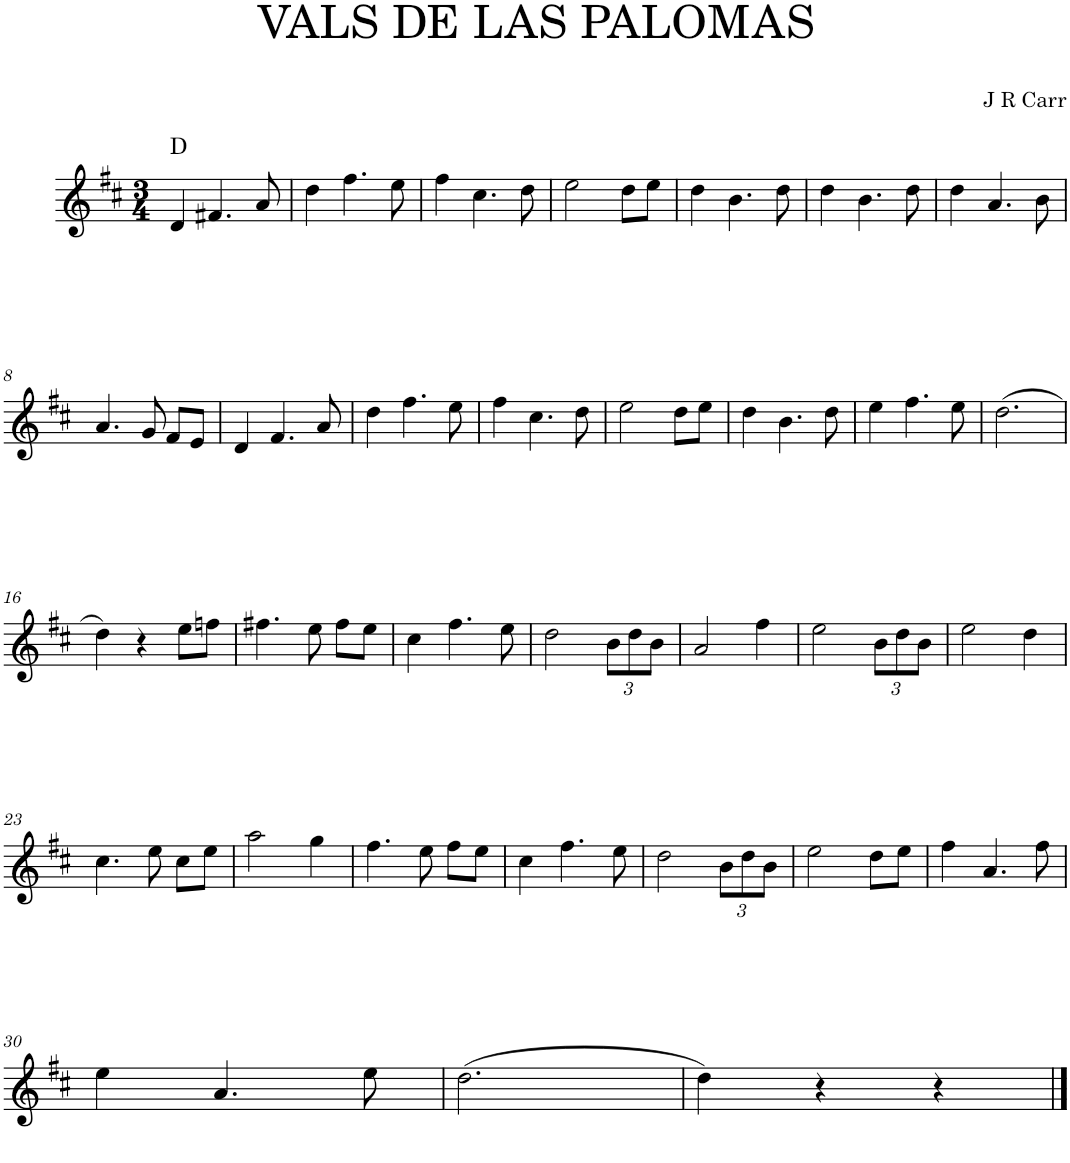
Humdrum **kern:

**kern	**harte
*part1	*part1
*staff1	*
*I"Violin	*
*I'Vln.	*
*clefG2	*
*k[f#c#]	*
*M3/4	*
=1	=1
4d/	D:maj
4.f#X/	.
8a/	.
=2	=2
4dd\	.
4.ff#\	.
8ee\	.
=3	=3
4ff#\	.
4.cc#\	.
8dd\	.
=4	=4
2ee\	.
8dd\L	.
8ee\J	.
=5	=5
4dd\	.
4.b\	.
8dd\	.
=6	=6
4dd\	.
4.b\	.
8dd\	.
=7	=7
4dd\	.
4.a/	.
8b\	.
!!LO:LB:g=z
=8	=8
4.a/	.
8g/	.
8f#/L	.
8e/J	.
=9	=9
4d/	.
4.f#/	.
8a/	.
=10	=10
4dd\	.
4.ff#\	.
8ee\	.
=11	=11
4ff#\	.
4.cc#\	.
8dd\	.
=12	=12
2ee\	.
8dd\L	.
8ee\J	.
=13	=13
4dd\	.
4.b\	.
8dd\	.
=14	=14
4ee\	.
4.ff#\	.
8ee\	.
=15	=15
(2.dd\	.
!!LO:LB:g=z
=16	=16
4dd\)	.
4r	.
8ee\L	.
8ffn\J	.
=17	=17
4.ff#X\	.
8ee\	.
8ff#\L	.
8ee\J	.
=18	=18
4cc#\	.
4.ff#\	.
8ee\	.
=19	=19
2dd\	.
*Xbrackettup	*
12b\L	.
12dd\	.
12b\J	.
=20	=20
2a/	.
4ff#\	.
=21	=21
2ee\	.
12b\L	.
12dd\	.
12b\J	.
=22	=22
2ee\	.
4dd\	.
!!LO:LB:g=z
=23	=23
4.cc#\	.
8ee\	.
8cc#\L	.
8ee\J	.
=24	=24
2aa\	.
4gg\	.
=25	=25
4.ff#\	.
8ee\	.
8ff#\L	.
8ee\J	.
=26	=26
4cc#\	.
4.ff#\	.
8ee\	.
=27	=27
2dd\	.
12b\L	.
12dd\	.
12b\J	.
=28	=28
2ee\	.
8dd\L	.
8ee\J	.
=29	=29
4ff#\	.
4.a/	.
8ff#\	.
!!LO:LB:g=z
=30	=30
4ee\	.
4.a/	.
8ee\	.
=31	=31
(2.dd\	.
=32	=32
4dd\)	.
4r	.
4r	.
==	==
*-	*-
